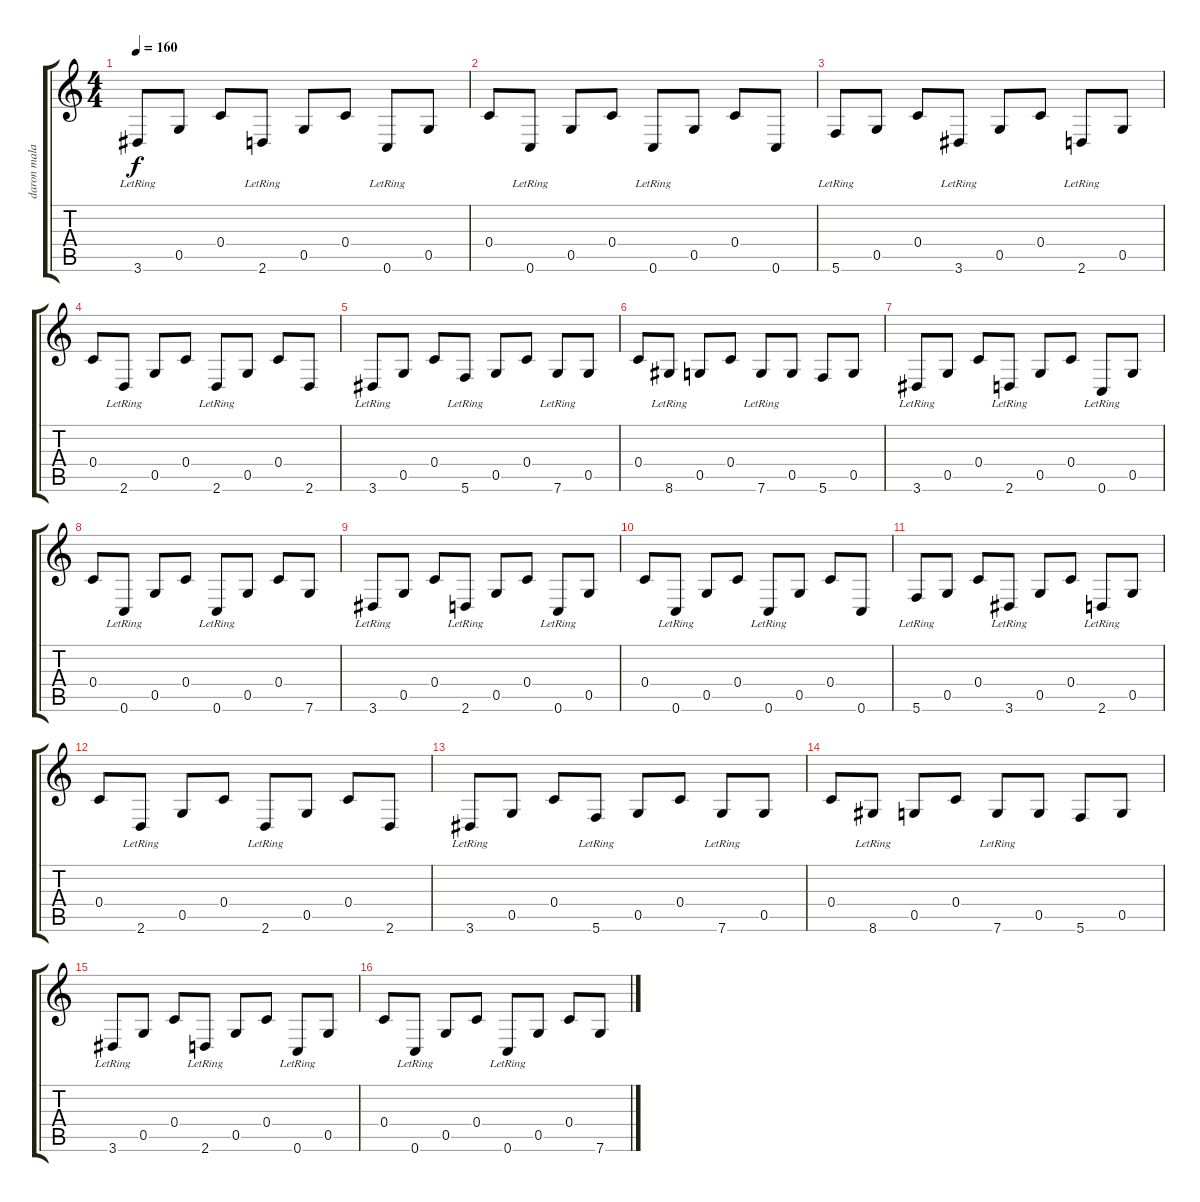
\track ("daron malakian" "daron mala") {instrument distortionguitar}
\staff {score tabs}
\tuning (D4 A3 F3 C3 G2 C2) {hide}
\ts (4 4)
\tempo 160
\clef g2
\ks c
3.6{lr}.8{dy f instrument electricguitarmuted} 0.5.8 0.4.8 2.6{lr}.8 0.5.8 0.4.8 0.6{lr}.8 0.5.8 |
0.4.8 0.6{lr}.8 0.5.8 0.4.8 0.6{lr}.8 0.5.8 0.4.8 0.6.8 |
5.6{lr}.8 0.5.8 0.4.8 3.6{lr}.8 0.5.8 0.4.8 2.6{lr}.8 0.5.8 |
0.4.8 2.6{lr}.8 0.5.8 0.4.8 2.6{lr}.8 0.5.8 0.4.8 2.6.8 |
3.6{lr}.8 0.5.8 0.4.8 5.6{lr}.8 0.5.8 0.4.8 7.6{lr}.8 0.5.8 |
0.4.8 8.6{lr}.8 0.5.8 0.4.8 7.6{lr}.8 0.5.8 5.6.8 0.5.8 |
3.6{lr}.8 0.5.8 0.4.8 2.6{lr}.8 0.5.8 0.4.8 0.6{lr}.8 0.5.8 |
0.4.8 0.6{lr}.8 0.5.8 0.4.8 0.6{lr}.8 0.5.8 0.4.8 7.6.8 |
3.6{lr}.8{instrument electricguitarmuted} 0.5.8 0.4.8 2.6{lr}.8 0.5.8 0.4.8 0.6{lr}.8 0.5.8 |
0.4.8 0.6{lr}.8 0.5.8 0.4.8 0.6{lr}.8 0.5.8 0.4.8 0.6.8 |
5.6{lr}.8 0.5.8 0.4.8 3.6{lr}.8 0.5.8 0.4.8 2.6{lr}.8 0.5.8 |
0.4.8 2.6{lr}.8 0.5.8 0.4.8 2.6{lr}.8 0.5.8 0.4.8 2.6.8 |
3.6{lr}.8 0.5.8 0.4.8 5.6{lr}.8 0.5.8 0.4.8 7.6{lr}.8 0.5.8 |
0.4.8 8.6{lr}.8 0.5.8 0.4.8 7.6{lr}.8 0.5.8 5.6.8 0.5.8 |
3.6{lr}.8 0.5.8 0.4.8 2.6{lr}.8 0.5.8 0.4.8 0.6{lr}.8 0.5.8 |
0.4.8 0.6{lr}.8 0.5.8 0.4.8 0.6{lr}.8 0.5.8 0.4.8 7.6.8
